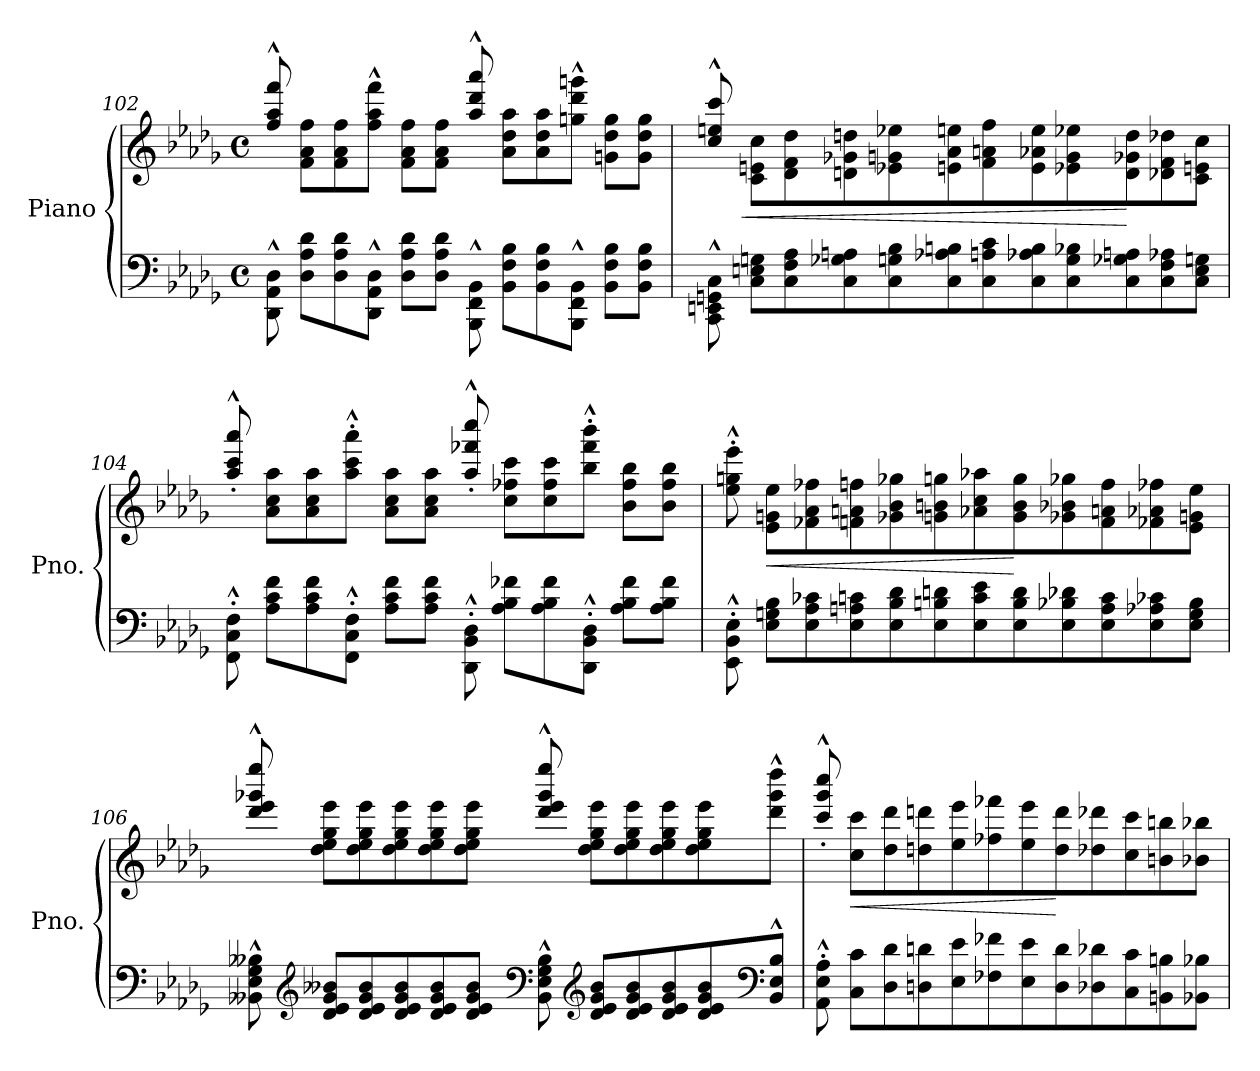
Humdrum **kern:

**kern	**kern	**dynam
*part1	*part1	*part1
*staff2	*staff1	*staff1/2
*I"Piano	*	*
*I'Pno.	*	*
*clefF4	*clefG2	*
*k[b-e-a-d-g-]	*k[b-e-a-d-g-]	*
*M4/4	*M4/4	*
*met(c)	*met(c)	*
*Xtuplet	*Xtuplet	*
=102	=102	=102
12DD-\^^ 12AA-\^^ 12D-\^^	12ff/^^ 12aa-/^^ 12fff/^^	.
12D-\ 12A-\ 12d-\L	12f\ 12a-\ 12ff\L	.
12D-\ 12A-\ 12d-\	12f\ 12a-\ 12ff\	.
12DD-\^^ 12AA-\^^ 12D-\^^J	12ff\^^ 12aa-\^^ 12fff\^^J	.
12D-\ 12A-\ 12d-\L	12f\ 12a-\ 12ff\L	.
12D-\ 12A-\ 12d-\J	12f\ 12a-\ 12ff\J	.
12BBB-\^^ 12FF\^^ 12BB-\^^	12aa-/^^ 12ddd-/^^ 12aaa-/^^	.
12BB-\ 12F\ 12B-\L	12a-\ 12dd-\ 12aa-\L	.
12BB-\ 12F\ 12B-\	12a-\ 12dd-\ 12aa-\	.
12BBB-\^^ 12FF\^^ 12BB-\^^J	12ggn\^^ 12ddd-\^^ 12gggn\^^J	.
12BB-\ 12F\ 12B-\L	12gn\ 12dd-\ 12gg\L	.
12BB-\ 12F\ 12B-\J	12g\ 12dd-\ 12gg\J	.
!!LO:LB:g=z
=103	=103	=103
12CC\^^ 12EEn\^^ 12GGn\^^ 12C\^^	12cc/^^ 12een/^^ 12ccc/^^	.
!	!	!LO:HP:b
12C\ 12En\ 12Gn\L	12c\ 12en\ 12cc\L	<
12C\ 12F\ 12A-\	12d-\ 12f\ 12dd-\	.
12C\ 12G-X\ 12An\	12dn\ 12g-X\ 12ddn\	.
12C\ 12Gn\ 12B-\	12e-X\ 12gn\ 12ee-X\	.
12C\ 12A-X\ 12Bn\	12en\ 12a-\ 12een\	.
12C\ 12An\ 12c\	12f\ 12an\ 12ff\	.
12C\ 12A-X\ 12B\	12e\ 12a-X\ 12ee\	.
12C\ 12G\ 12B-X\	12e-X\ 12g\ 12ee-X\	.
12C\ 12G-X\ 12An\	12d\ 12g-X\ 12dd\	[
12C\ 12F\ 12A-X\	12d-X\ 12f\ 12dd-X\	.
12C\ 12E\ 12Gn\J	12c\ 12en\ 12cc\J	.
!!LO:LB:g=z
=104	=104	=104
12FF\'^^ 12C\'^^ 12F\'^^	12aa-/'^^ 12ccc/'^^ 12aaa-/'^^	.
12A-\ 12c\ 12f\L	12a-\ 12cc\ 12aa-\L	.
12A-\ 12c\ 12f\	12a-\ 12cc\ 12aa-\	.
12FF\'^^ 12C\'^^ 12F\'^^J	12aa-\'^^ 12ccc\'^^ 12aaa-\'^^J	.
12A-\ 12c\ 12f\L	12a-\ 12cc\ 12aa-\L	.
12A-\ 12c\ 12f\J	12a-\ 12cc\ 12aa-\J	.
12DD-\'^^ 12BB-\'^^ 12D-\'^^	12aa-/'^^ 12fff-X/'^^ 12cccc/'^^	.
12A-\ 12B-\ 12f-X\L	12cc\ 12ff-X\ 12ccc\L	.
12A-\ 12B-\ 12f-\	12cc\ 12ff-\ 12ccc\	.
12DD-\'^^ 12BB-\'^^ 12D-\'^^J	12bb-\'^^ 12fff-\'^^ 12bbb-\'^^J	.
12A-\ 12B-\ 12f-\L	12b-\ 12ff-\ 12bb-\L	.
12A-\ 12B-\ 12f-\J	12b-\ 12ff-\ 12bb-\J	.
=105	=105	=105
12EE-\'^^ 12BB-\'^^ 12E-\'^^	12ee-\'^^ 12ggn\'^^ 12eee-\'^^	.
!	!	!LO:HP:b
12E-\ 12Gn\ 12B-\L	12e-\ 12gn\ 12ee-\L	<
12E-\ 12A-\ 12c-X\	12f-X\ 12a-\ 12ff-X\	.
12E-\ 12An\ 12cn\	12fn\ 12an\ 12ffn\	.
12E-\ 12B-\ 12d-\	12g-X\ 12b-\ 12gg-X\	.
12E-\ 12Bn\ 12dn\	12gn\ 12bn\ 12ggn\	.
12E-\ 12c\ 12e-\	12a-X\ 12cc\ 12aa-X\	.
12E-\ 12B\ 12d\	12g\ 12b\ 12gg\	[
12E-\ 12B-X\ 12d-X\	12g-X\ 12b-X\ 12gg-X\	.
12E-\ 12A\ 12c\	12f\ 12an\ 12ff\	.
12E-\ 12A-X\ 12c-X\	12f-X\ 12a-X\ 12ff-X\	.
12E-\ 12G\ 12B-\J	12e-\ 12gn\ 12ee-\J	.
!!LO:LB:g=z
=106	=106	=106
!	!	!LO:DY:b
12BB--X\^^ 12E-\^^ 12G-\^^ 12B--X\^^	12ddd-/^^ 12eee-/^^ 12ggg-X/^^ 12eeee-/^^	other-dynamics
*clefG2	*	*
12d-/ 12e-/ 12g-/ 12b--X/L	12dd-\ 12ee-\ 12gg-\ 12eee-\L	.
12d-/ 12e-/ 12g-/ 12b--/	12dd-\ 12ee-\ 12gg-\ 12eee-\	.
12d-/ 12e-/ 12g-/ 12b--/	12dd-\ 12ee-\ 12gg-\ 12eee-\	.
12d-/ 12e-/ 12g-/ 12b--/	12dd-\ 12ee-\ 12gg-\ 12eee-\	.
12d-/ 12e-/ 12g-/ 12b--/J	12dd-\ 12ee-\ 12gg-\ 12eee-\J	.
*clefF4	*	*
12BB--\^^ 12E-\^^ 12G-\^^ 12B--\^^	12ddd-/^^ 12eee-/^^ 12ggg-/^^ 12eeee-/^^	.
*clefG2	*	*
12d-/ 12e-/ 12g-/ 12b--/L	12dd-\ 12ee-\ 12gg-\ 12eee-\L	.
12d-/ 12e-/ 12g-/ 12b--/	12dd-\ 12ee-\ 12gg-\ 12eee-\	.
12d-/ 12e-/ 12g-/ 12b--/	12dd-\ 12ee-\ 12gg-\ 12eee-\	.
12d-/ 12e-/ 12g-/ 12b--/	12dd-\ 12ee-\ 12gg-\ 12eee-\	.
*clefF4	*	*
12BB--/^^ 12E-/^^ 12B--/^^J	12ddd-\^^ 12ggg-\^^ 12dddd-\^^J	.
=107	=107	=107
12AA-\'^^ 12E-\'^^ 12A-\'^^	12ccc/'^^ 12ggg-/'^^ 12cccc/'^^	.
!	!	!LO:HP:b
12C\ 12c\L	12cc\ 12ccc\L	<
12D-\ 12d-\	12dd-\ 12ddd-\	.
12Dn\ 12dn\	12ddn\ 12dddn\	.
12E-\ 12e-\	12ee-\ 12eee-\	.
12F-X\ 12f-X\	12ff-X\ 12fff-X\	.
12E-\ 12e-\	12ee-\ 12eee-\	.
12D\ 12d\	12dd\ 12ddd\	[
12D-X\ 12d-X\	12dd-X\ 12ddd-X\	.
12C\ 12c\	12cc\ 12ccc\	.
12BBn\ 12Bn\	12bn\ 12bbn\	.
12BB-X\ 12B-X\J	12b-X\ 12bb-X\J	.
=	=	=
*-	*-	*-
